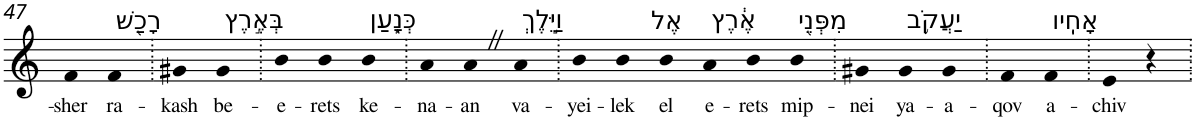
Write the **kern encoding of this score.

**kern	**text
*part1	*part1
*staff1	*staff1
*I"Piano	*
*I'Pno	*
!!LO:PB:g=z
*clefG2	*
*k[]	*
=47	=47
!	!LO:LY:b
4f	-sher
!LO:TX:a:t=רָכַ֖שׁ	!
!	!LO:LY:b
4f	ra-
=48.	=48.
!	!LO:LY:b
4g#X	-kash
!LO:TX:a:t=בְּאֶ֣רֶץ	!
!	!LO:LY:b
4g#	be-
=49.	=49.
!	!LO:LY:b
4b	-e-
!	!LO:LY:b
4b	-rets
!LO:TX:a:t=כְּנָ֑עַן	!
!	!LO:LY:b
4b	ke-
=50.	=50.
!	!LO:LY:b
4a	-na-
!	!LO:LY:b
4aZ	-an
!LO:TX:a:t=וַיֵּ֣לֶךְ	!
!	!LO:LY:b
4a	va-
=51.	=51.
!	!LO:LY:b
4b	-yei-
!	!LO:LY:b
4b	-lek
!LO:TX:a:t=אֶל	!
!	!LO:LY:b
4b	el
!LO:TX:a:t=אֶ֔רֶץ	!
!	!LO:LY:b
4a	e-
!	!LO:LY:b
4b	-rets
!LO:TX:a:t=מִפְּנֵ֖י	!
!	!LO:LY:b
4b	mip-
=52.	=52.
!	!LO:LY:b
4g#X	-nei
!LO:TX:a:t=יַעֲקֹ֥ב	!
!	!LO:LY:b
4g#	ya-
!	!LO:LY:b
4g#	-a-
=53.	=53.
!	!LO:LY:b
4f	-qov
!LO:TX:a:t=אָחִֽיו	!
!	!LO:LY:b
4f	a-
=54.	=54.
!	!LO:LY:b
4e	-chiv
4r	.
=.	=.
*-	*-
